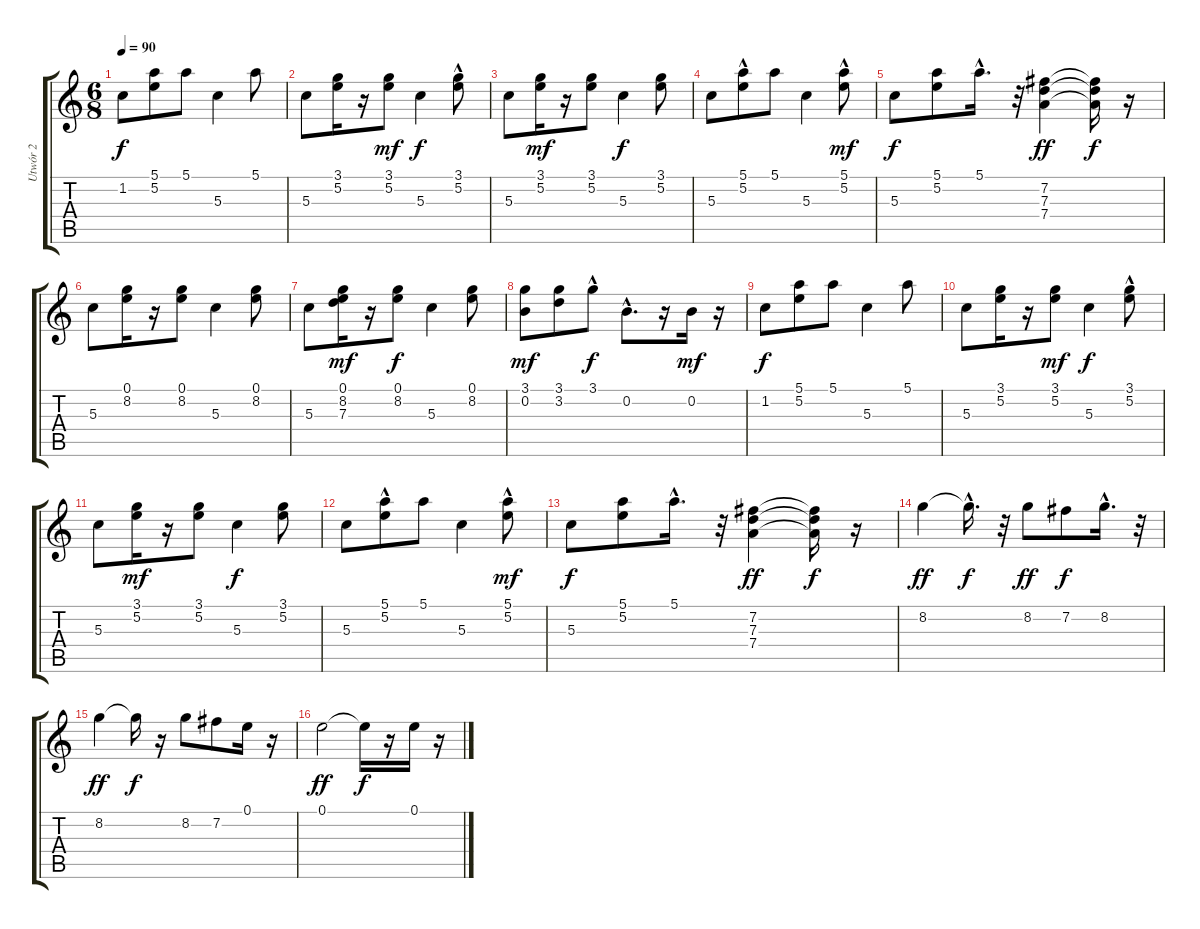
\track ("Utwór 2" "Utwór 2") {instrument electricguitarclean}
\staff {score tabs}
\tuning (E4 B3 G3 D3 A2 E2) {hide}
\ts (6 8)
\tempo 90
\clef g2
\ks c
1.2.8{dy f} (5.1 5.2).8 5.1.8 5.3.4 5.1.8 |
5.3.8 (3.1 5.2).16 r.16 (3.1 5.2).8{dy mf} 5.3.4{dy f} (3.1 5.2{hac}).8 |
5.3.8 (3.1 5.2).16{dy mf} r.16 (3.1 5.2).8 5.3.4{dy f} (3.1 5.2).8 |
5.3.8 (5.1 5.2{hac}).8 5.1.8 5.3.4 (5.1{hac} 5.2).8{dy mf} |
5.3.8{dy f} (5.1 5.2).8 5.1{hac}.16{d} r.32 (7.2 7.3 7.4).4{dy ff} (7.2{t} 7.3{t} 7.4{t}).16{dy f} r.16 |
5.3.8 (0.1 8.2).16 r.16 (0.1 8.2).8 5.3.4 (0.1 8.2).8 |
5.3.8 (0.1 8.2 7.3).16{dy mf} r.16 (0.1 8.2).8{dy f} 5.3.4 (0.1 8.2).8 |
(3.1 0.2).8{dy mf} (3.1 3.2).8 3.1{hac}.8{dy f} 0.2{hac}.8{d} r.16 0.2.16{dy mf} r.16 |
1.2.8{dy f} (5.1 5.2).8 5.1.8 5.3.4 5.1.8 |
5.3.8 (3.1 5.2).16 r.16 (3.1 5.2).8{dy mf} 5.3.4{dy f} (3.1 5.2{hac}).8 |
5.3.8 (3.1 5.2).16{dy mf} r.16 (3.1 5.2).8 5.3.4{dy f} (3.1 5.2).8 |
5.3.8 (5.1 5.2{hac}).8 5.1.8 5.3.4 (5.1{hac} 5.2).8{dy mf} |
5.3.8{dy f} (5.1 5.2).8 5.1{hac}.16{d} r.32 (7.2 7.3 7.4).4{dy ff} (7.2{t} 7.3{t} 7.4{t}).16{dy f} r.16 |
8.2.4{dy ff} 8.2{hac t}.16{d dy f} r.32 8.2.8{dy ff} 7.2.8{dy f} 8.2{hac}.16{d} r.32 |
8.2.4{dy ff} 8.2{t}.16{dy f} r.16 8.2.8 7.2.8 0.1.16 r.16 |
0.1.2{dy ff} 0.1{t}.16{dy f} r.16 0.1.16 r.16
